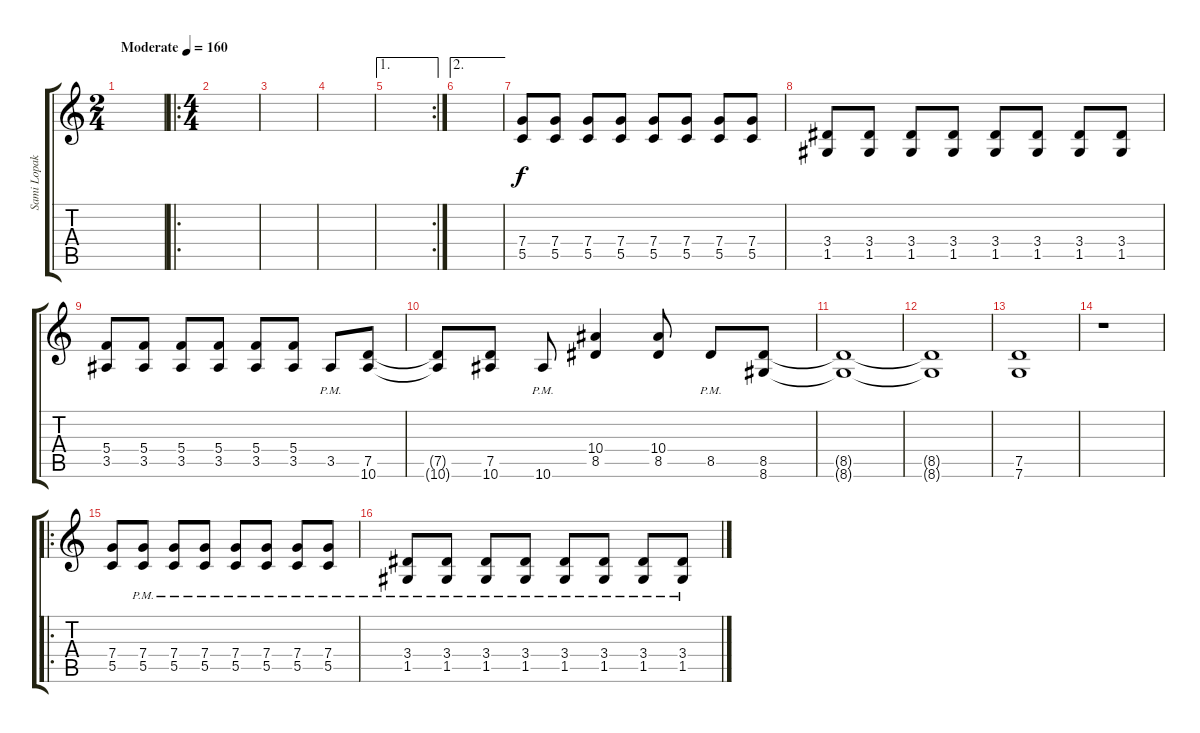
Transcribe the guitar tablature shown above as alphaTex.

\track ("Sami Lopakka" "Sami Lopak") {instrument distortionguitar}
\staff {score tabs}
\tuning (D4 A3 F3 C3 G2 C2) {hide}
\ts (2 4)
\tempo (160 "Moderate")
\clef g2
\ks c
|
\ro
\ts (4 4)
|
|
|
\ae 1
\rc 2
|
\ae 2
|
(7.4 5.5).8 (7.4 5.5).8 (7.4 5.5).8 (7.4 5.5).8 (7.4 5.5).8 (7.4 5.5).8 (7.4 5.5).8 (7.4 5.5).8 |
(3.4 1.5).8 (3.4 1.5).8 (3.4 1.5).8 (3.4 1.5).8 (3.4 1.5).8 (3.4 1.5).8 (3.4 1.5).8 (3.4 1.5).8 |
(5.4 3.5).8 (5.4 3.5).8 (5.4 3.5).8 (5.4 3.5).8 (5.4 3.5).8 (5.4 3.5).8 3.5{pm}.8 (7.5 10.6).8 |
(7.5{t} 10.6{t}).8 (7.5 10.6).8 10.6{pm}.8 (10.4 8.5).4 (10.4 8.5).8 8.5{pm}.8 (8.5 8.6).8 |
(8.5{t} 8.6{t}).1 |
(8.5{t} 8.6{t}).1 |
(7.5 7.6).1 |
r.1 |
\ro
(7.4 5.5).8 (7.4{pm} 5.5{pm}).8 (7.4{pm} 5.5{pm}).8 (7.4{pm} 5.5{pm}).8 (7.4{pm} 5.5{pm}).8 (7.4{pm} 5.5{pm}).8 (7.4{pm} 5.5{pm}).8 (7.4{pm} 5.5{pm}).8 |
(3.4{pm} 1.5{pm}).8 (3.4{pm} 1.5{pm}).8 (3.4{pm} 1.5{pm}).8 (3.4{pm} 1.5{pm}).8 (3.4{pm} 1.5{pm}).8 (3.4{pm} 1.5{pm}).8 (3.4{pm} 1.5{pm}).8 (3.4{pm} 1.5{pm}).8
